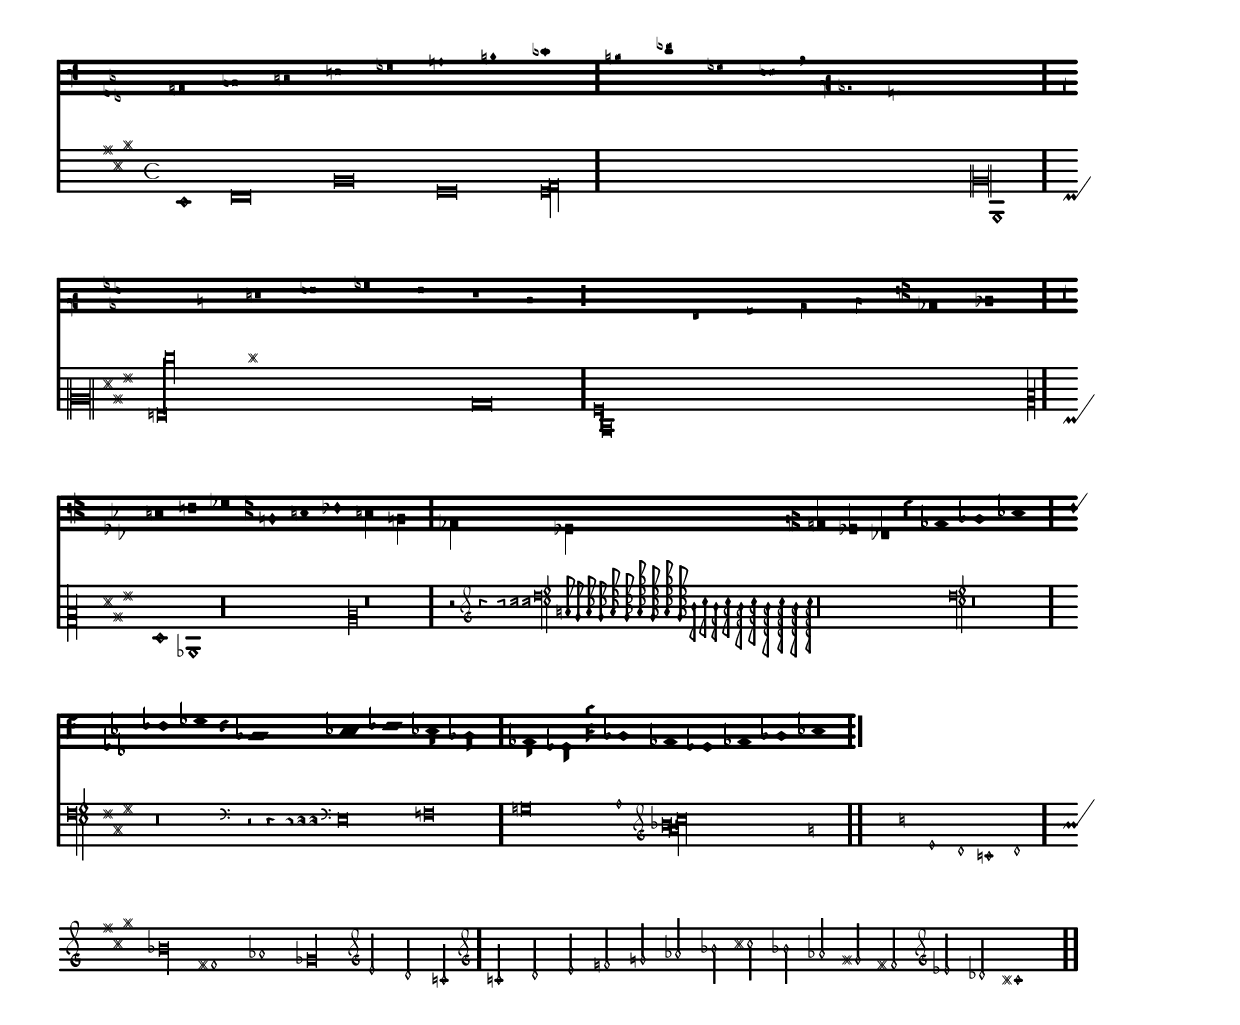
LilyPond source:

%% Do not edit this file; it is auto-generated from LSR!
%% Tags: ancient-notation
\version "2.11.35"

\header { texidoc = "
Here are shown many (all?) of the symbols that are included in
LilyPond's support of ancient notation.


" }
% begin verbatim
upperStaff = \context GregorianStaff = "upperStaff" <<
  \context GregorianVoice <<
    \set Score.timing = ##f
%   \set Score.forceAccidental = ##t %%%%%%%% FIXME: what happened to this property?

    \override Staff.StaffSymbol  #'line-count = #4

     \transpose c c {
	\override Staff.KeySignature #'glyph-name-alist = #alteration-vaticana-glyph-name-alist
	\override Staff.Accidental #'glyph-name-alist = #alteration-vaticana-glyph-name-alist
	\override NoteHead  #'style = #'vaticana.punctum
	\key es \major
	\clef "vaticana-fa2"
	c!1 des! e! f! ges!

	\override NoteHead  #'style = #'vaticana.inclinatum
	a! b! ces'
	\override Staff.BarLine  #'bar-size = #3.0 \bar "|"
%	\break % 1 (8*1)

	\override NoteHead  #'style = #'vaticana.quilisma
	b! des'! ges! fes!
	\breathe
	\clef "vaticana-fa1"
	\override NoteHead  #'style = #'vaticana.plica
	es d
	\override NoteHead  #'style = #'vaticana.reverse-plica
	c d
	\override Staff.BarLine  #'bar-size = #3.0 \bar "|"
%	\break %2 (8*1)

	\override NoteHead  #'style = #'vaticana.punctum-cavum
	es f
	\override NoteHead  #'style = #'vaticana.lpes
	g as
	\override NoteHead  #'style = #'vaticana.upes
	bes as
	\override NoteHead  #'style = #'vaticana.vupes
	g f
	\override NoteHead  #'style = #'vaticana.linea-punctum
	\override Staff.BarLine  #'bar-size = #2.0 \bar "|"
%	\break % 3 (8*1)

	es d
	\override NoteHead  #'style = #'vaticana.epiphonus
	c d
	\override NoteHead  #'style = #'vaticana.cephalicus
	es f

	\override Staff.KeySignature #'glyph-name-alist = #alteration-medicaea-glyph-name-alist
	\override Staff.Accidental #'glyph-name-alist = #alteration-medicaea-glyph-name-alist
	\override Staff.Custos  #'style = #'medicaea
	\override NoteHead  #'style = #'medicaea.punctum
	\clef "medicaea-fa2"
	ces! des!
	\override Staff.BarLine  #'bar-size = #3.0 \bar "|"
%	\break % 4 (8*1)

	e! f! ges!
	\clef "medicaea-do2"
	\override NoteHead  #'style = #'medicaea.inclinatum
	a! b! ces'!
	\override NoteHead  #'style = #'medicaea.virga
	b! a!
	\override Staff.BarLine  #'bar-size = #3.0 \bar "|"
%	\break % 5 (8*1)

	ges! fes!
	\clef "medicaea-fa1"
	\override NoteHead  #'style = #'medicaea.rvirga
	e! des! ces!

	\override Staff.KeySignature #'glyph-name-alist = #alteration-hufnagel-glyph-name-alist
	\override Staff.Accidental #'glyph-name-alist = #alteration-hufnagel-glyph-name-alist
	\override Staff.Custos  #'style = #'hufnagel
	\override NoteHead  #'style = #'hufnagel.punctum
	\clef "hufnagel-fa2"
	ces! des! es!
	\override Staff.BarLine  #'bar-size = #3.0 \bar "|"
%	\break % 6 (8*1)

	fes! ges!
	\clef "hufnagel-do2"
	\override NoteHead  #'style = #'hufnagel.lpes
	as! bes! ces'!
	\override NoteHead  #'style = #'hufnagel.virga
	bes! as!
	\override Staff.BarLine  #'bar-size = #3.0 \bar "|"
%	\break % 7 (8*1)

	ges! fes!
	\clef "hufnagel-do-fa"
	\override NoteHead  #'style = #'hufnagel.punctum
	es! des! ces! des! es! fes!
	\bar "||"
%	\break % 8 (8*1)

	s32*1
%	\break % 12 (32*1)
    }
  >>
>>

lowerStaff = \context MensuralStaff = "lowerStaff" <<
  \context MensuralVoice <<
    
    % this is broken until further notice -- see refman
    % \override Staff.StaffSymbol  #'line-count = #5
    \applyOutput #'Staff #(outputproperty-compatibility (make-type-checker 'staff-symbol-interface) 'line-count 5)

     \transpose c c {
	\set autoBeaming = ##f
	\override NoteHead  #'style = #'neomensural
	\override Rest  #'style = #'neomensural
	\key a \major

% FIXME: lily crashes on some (invalid?) ligatures with:
%   ERROR: In procedure gh_scm2int:
%   ERROR: Wrong type argument in position 1: ()

% FIXME: lily emits "Programming error: Infinity or NaN encountered"
% on many ligatures such as BB.

	cis'1 d'\breve gis'\breve e'\breve \[ e'\longa fis'\longa \]
	\set Staff.forceClef = ##t
	\clef "neomensural-c2"
	cis1
	\bar "|"
%	\break % 2 (16*1)

	\[ g\breve dis''\longa \]
	b\breve \[ a\longa d\longa \]
	\clef "petrucci-c2"
%	\break % 4 (16*1)

	fis1 ces1
	\clef "petrucci-c2"
	r\longa
	\set Staff.forceClef = ##t
	\clef "mensural-c2"
	r\breve
	\bar "|"
%	\break % 5 (8*1)

	r2
	\clef "mensural-g"
	r4 r8 r16 r16
	\override NoteHead  #'style = #'mensural
	\override Stem  #'flag-style = #'mensural
	\override Stem  #'thickness = #1.0
	\override Rest  #'style = #'mensural
	\clef "petrucci-f"
	c8 b, c16 b, c32 b, c64 b, c64 b,
	d8 e  d16 e  d32 e  d64 e  d64 e
	r\longa
	\set Staff.forceClef = ##t
	\clef "petrucci-f"
	r\breve
	\bar "|"
%	\break % 6 (8*1)

	r\breve 
	\clef "mensural-f"
	% FIXME: must set Stem flag-style to #'neomensural to avoid
	% segmentation fault on r8/r16/r32.  (Strange: what has
	% Stem flag-style to do with mensural rests?)
	\override Stem  #'flag-style = #'neomensural
	% FIXME: produces warnings about "flag `neomensurald4' (or 3) not found".
	r2 r4 r8 r16 r16
	\override Stem  #'flag-style = #'mensural
	\set Staff.forceClef = ##t
	\clef "mensural-f"
	e\breve f g a1
	\clef "mensural-g"
%	\break % 7 (8*1)

	\[ bes'!\longa a'!\longa c''!\longa \]
	e'1 d' c' d' \bar "|"
	\bar "|"
%	\break % 9 (16*1)

	bes'!\longa fis'!1 as'!1 ges'!\longa % lig
	\set Staff.forceClef = ##t
	\clef "mensural-g"
	e'2 d' c' \bar "|"
%	\break % 11 (16*1)

	\set Staff.forceClef = ##t
	\clef "petrucci-g"
	c'2 d' e' f'
	\clef "petrucci-g"
	g' as'! bes'! cis''!
	bes'! as'! gis'! fis'!
	\set Staff.forceClef = ##t
	\clef "mensural-g"
	es'! des'! cis'!1 \bar "||"
%	\break % 12 (8*1)
    }
  >>
>>

\paper {
	line-thickness = #(/ staff-space 5.0)
}

\score {
    \context Score <<
	\upperStaff
	\lowerStaff
    >>
    \layout {
% do we want to keep these settings? -gp
	line-width = 17.25\cm
	textheight = 26.0\cm
	indent = 0.0
	\context {
	    \Score
	    \accepts MensuralStaff
	    \accepts GregorianStaff
%	    timing = ##f %%%%%%%% FIXME: this has no effect
	}
	\context {
	    \Voice
	    \name MensuralVoice
	    \alias Voice
	    \remove Ligature_bracket_engraver
	    \consists Mensural_ligature_engraver
	    \override NoteHead #'style = #'mensural
%	    \override Stem #'flag-style = #'mensural %%%%%%%% FIXME: this core dumps
	    \override Stem #'thickness = #1.0
	    \override Rest #'style = #'mensural
	    autoBeaming = ##f
	}
	\context {
	    \Voice
	    \name GregorianVoice
	    \alias Voice
	    \remove Ligature_bracket_engraver
%	    \consists Gregorian_ligature_engraver %%%%%%%% TODO: not yet implemented
	    \override NoteHead #'style = #'vaticana.punctum
	    autoBeaming = ##f
	}
	\context {
	    \Staff
	    \name MensuralStaff
	    \alias Staff
	    \accepts MensuralVoice
	    \consists Custos_engraver
	    \override TimeSignature #'style = #'mensural
	    \override KeySignature #'glyph-name-alist = #alteration-mensural-glyph-name-alist
	    \override Accidental #'glyph-name-alist = #alteration-mensural-glyph-name-alist
	    \override Custos #'style = #'mensural
	    \override Custos #'neutral-position = #3
	    \override Custos #'neutral-direction = #-1
	    clefGlyph = #"clefs.petrucci-c2"
	    clefPosition = #-2
	    clefOctavation = #0 
	}
	\context {
	    \Staff
	    \name GregorianStaff
	    \alias Staff
	    \accepts GregorianVoice
	    \consists Custos_engraver
	    \remove Time_signature_engraver
	    \override StaffSymbol #'thickness = #2.0
	    \override StaffSymbol #'line-count = #4
	    \override KeySignature #'glyph-name-alist = #alteration-vaticana-glyph-name-alist
	    \override Accidental #'glyph-name-alist = #alteration-vaticana-glyph-name-alist
	    \override Custos #'style = #'vaticana
	    \override Custos #'neutral-position = #4
	    \override Custos #'neutral-direction = #-1
	    clefGlyph = #"clefs.vaticana-do"
	    clefPosition = #1
	    clefOctavation = #0 
	}
	\context {
	    \RemoveEmptyStaffContext
	    \accepts MensuralVoice
	    \accepts GregorianVoice
        }
    }
}


